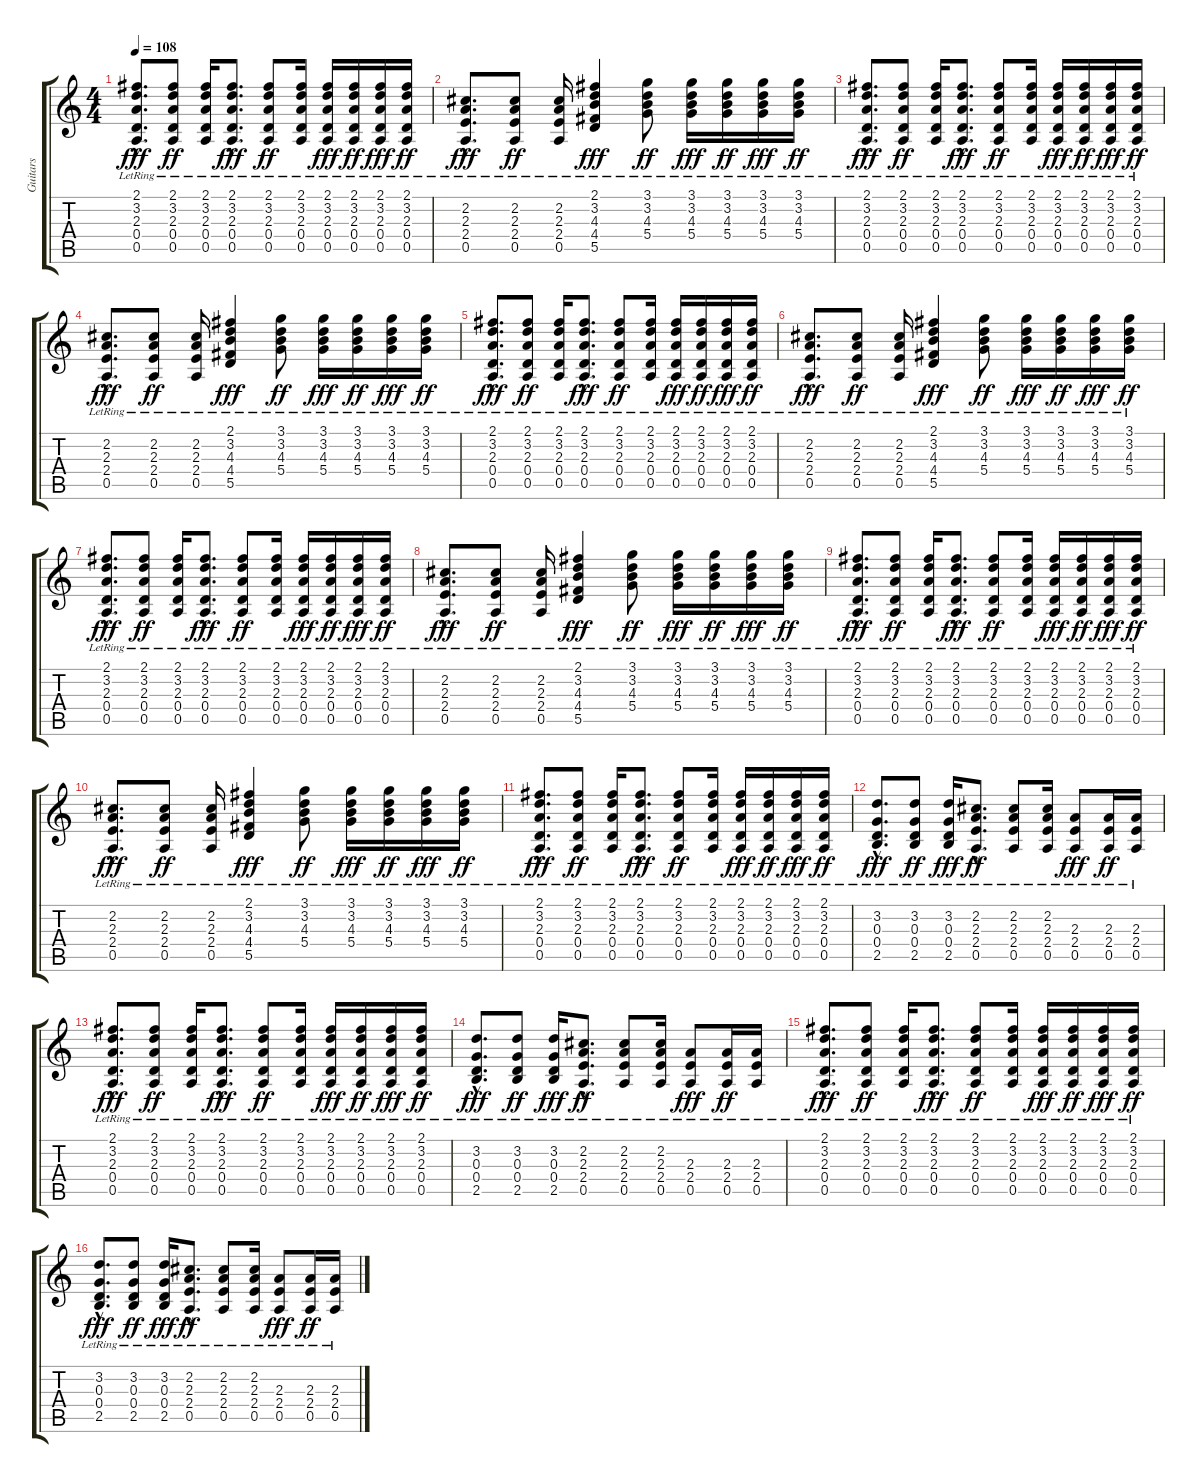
\track ("Guitars" "Guitars") {instrument acousticguitarsteel}
\staff {score tabs}
\tuning (E4 B3 G3 D3 A2 E2) {hide}
\ts (4 4)
\tempo 108
\clef g2
\ks c
(2.1{hac lr} 3.2{hac lr} 2.3{hac lr} 0.4{hac lr} 0.5{hac lr}).8{d dy fff} (2.1{lr} 3.2{lr} 2.3{lr} 0.4{lr} 0.5{lr}).8{dy ff} (2.1{lr} 3.2{lr} 2.3{lr} 0.4{lr} 0.5{lr}).16 (2.1{hac lr} 3.2{hac lr} 2.3{hac lr} 0.4{hac lr} 0.5{hac lr}).8{d dy fff} (2.1{lr} 3.2{lr} 2.3{lr} 0.4{lr} 0.5{lr}).8{dy ff} (2.1{lr} 3.2{lr} 2.3{lr} 0.4{lr} 0.5{lr}).16 (2.1{lr} 3.2{lr} 2.3{lr} 0.4{lr} 0.5{lr}).16{dy fff} (2.1{lr} 3.2{lr} 2.3{lr} 0.4{lr} 0.5{lr}).16{dy ff} (2.1{lr} 3.2{lr} 2.3{lr} 0.4{lr} 0.5{lr}).16{dy fff} (2.1{lr} 3.2{lr} 2.3{lr} 0.4{lr} 0.5{lr}).16{dy ff} |
(2.2{hac lr} 2.3{hac lr} 2.4{hac lr} 0.5{hac lr}).8{d dy fff} (2.2{lr} 2.3{lr} 2.4{lr} 0.5{lr}).8{dy ff} (2.2{lr} 2.3{lr} 2.4{lr} 0.5{lr}).16 (2.1{lr} 3.2{lr} 4.3{lr} 4.4{lr} 5.5{lr}).4{dy fff} (3.1{lr} 3.2{lr} 4.3{lr} 5.4{lr}).8{dy ff} (3.1{lr} 3.2{lr} 4.3{lr} 5.4{lr}).16{dy fff} (3.1{lr} 3.2{lr} 4.3{lr} 5.4{lr}).16{dy ff} (3.1{lr} 3.2{lr} 4.3{lr} 5.4{lr}).16{dy fff} (3.1{lr} 3.2{lr} 4.3{lr} 5.4{lr}).16{dy ff} |
(2.1{hac lr} 3.2{hac lr} 2.3{hac lr} 0.4{hac lr} 0.5{hac lr}).8{d dy fff} (2.1{lr} 3.2{lr} 2.3{lr} 0.4{lr} 0.5{lr}).8{dy ff} (2.1{lr} 3.2{lr} 2.3{lr} 0.4{lr} 0.5{lr}).16 (2.1{hac lr} 3.2{hac lr} 2.3{hac lr} 0.4{hac lr} 0.5{hac lr}).8{d dy fff} (2.1{lr} 3.2{lr} 2.3{lr} 0.4{lr} 0.5{lr}).8{dy ff} (2.1{lr} 3.2{lr} 2.3{lr} 0.4{lr} 0.5{lr}).16 (2.1{lr} 3.2{lr} 2.3{lr} 0.4{lr} 0.5{lr}).16{dy fff} (2.1{lr} 3.2{lr} 2.3{lr} 0.4{lr} 0.5{lr}).16{dy ff} (2.1{lr} 3.2{lr} 2.3{lr} 0.4{lr} 0.5{lr}).16{dy fff} (2.1{lr} 3.2{lr} 2.3{lr} 0.4{lr} 0.5{lr}).16{dy ff} |
(2.2{hac lr} 2.3{hac lr} 2.4{hac lr} 0.5{hac lr}).8{d dy fff} (2.2{lr} 2.3{lr} 2.4{lr} 0.5{lr}).8{dy ff} (2.2{lr} 2.3{lr} 2.4{lr} 0.5{lr}).16 (2.1{lr} 3.2{lr} 4.3{lr} 4.4{lr} 5.5{lr}).4{dy fff} (3.1{lr} 3.2{lr} 4.3{lr} 5.4{lr}).8{dy ff} (3.1{lr} 3.2{lr} 4.3{lr} 5.4{lr}).16{dy fff} (3.1{lr} 3.2{lr} 4.3{lr} 5.4{lr}).16{dy ff} (3.1{lr} 3.2{lr} 4.3{lr} 5.4{lr}).16{dy fff} (3.1{lr} 3.2{lr} 4.3{lr} 5.4{lr}).16{dy ff} |
(2.1{hac lr} 3.2{hac lr} 2.3{hac lr} 0.4{hac lr} 0.5{hac lr}).8{d dy fff} (2.1{lr} 3.2{lr} 2.3{lr} 0.4{lr} 0.5{lr}).8{dy ff} (2.1{lr} 3.2{lr} 2.3{lr} 0.4{lr} 0.5{lr}).16 (2.1{hac lr} 3.2{hac lr} 2.3{hac lr} 0.4{hac lr} 0.5{hac lr}).8{d dy fff} (2.1{lr} 3.2{lr} 2.3{lr} 0.4{lr} 0.5{lr}).8{dy ff} (2.1{lr} 3.2{lr} 2.3{lr} 0.4{lr} 0.5{lr}).16 (2.1{lr} 3.2{lr} 2.3{lr} 0.4{lr} 0.5{lr}).16{dy fff} (2.1{lr} 3.2{lr} 2.3{lr} 0.4{lr} 0.5{lr}).16{dy ff} (2.1{lr} 3.2{lr} 2.3{lr} 0.4{lr} 0.5{lr}).16{dy fff} (2.1{lr} 3.2{lr} 2.3{lr} 0.4{lr} 0.5{lr}).16{dy ff} |
(2.2{hac lr} 2.3{hac lr} 2.4{hac lr} 0.5{hac lr}).8{d dy fff} (2.2{lr} 2.3{lr} 2.4{lr} 0.5{lr}).8{dy ff} (2.2{lr} 2.3{lr} 2.4{lr} 0.5{lr}).16 (2.1{lr} 3.2{lr} 4.3{lr} 4.4{lr} 5.5{lr}).4{dy fff} (3.1{lr} 3.2{lr} 4.3{lr} 5.4{lr}).8{dy ff} (3.1{lr} 3.2{lr} 4.3{lr} 5.4{lr}).16{dy fff} (3.1{lr} 3.2{lr} 4.3{lr} 5.4{lr}).16{dy ff} (3.1{lr} 3.2{lr} 4.3{lr} 5.4{lr}).16{dy fff} (3.1{lr} 3.2{lr} 4.3{lr} 5.4{lr}).16{dy ff} |
(2.1{hac lr} 3.2{hac lr} 2.3{hac lr} 0.4{hac lr} 0.5{hac lr}).8{d dy fff} (2.1{lr} 3.2{lr} 2.3{lr} 0.4{lr} 0.5{lr}).8{dy ff} (2.1{lr} 3.2{lr} 2.3{lr} 0.4{lr} 0.5{lr}).16 (2.1{hac lr} 3.2{hac lr} 2.3{hac lr} 0.4{hac lr} 0.5{hac lr}).8{d dy fff} (2.1{lr} 3.2{lr} 2.3{lr} 0.4{lr} 0.5{lr}).8{dy ff} (2.1{lr} 3.2{lr} 2.3{lr} 0.4{lr} 0.5{lr}).16 (2.1{lr} 3.2{lr} 2.3{lr} 0.4{lr} 0.5{lr}).16{dy fff} (2.1{lr} 3.2{lr} 2.3{lr} 0.4{lr} 0.5{lr}).16{dy ff} (2.1{lr} 3.2{lr} 2.3{lr} 0.4{lr} 0.5{lr}).16{dy fff} (2.1{lr} 3.2{lr} 2.3{lr} 0.4{lr} 0.5{lr}).16{dy ff} |
(2.2{hac lr} 2.3{hac lr} 2.4{hac lr} 0.5{hac lr}).8{d dy fff} (2.2{lr} 2.3{lr} 2.4{lr} 0.5{lr}).8{dy ff} (2.2{lr} 2.3{lr} 2.4{lr} 0.5{lr}).16 (2.1{lr} 3.2{lr} 4.3{lr} 4.4{lr} 5.5{lr}).4{dy fff} (3.1{lr} 3.2{lr} 4.3{lr} 5.4{lr}).8{dy ff} (3.1{lr} 3.2{lr} 4.3{lr} 5.4{lr}).16{dy fff} (3.1{lr} 3.2{lr} 4.3{lr} 5.4{lr}).16{dy ff} (3.1{lr} 3.2{lr} 4.3{lr} 5.4{lr}).16{dy fff} (3.1{lr} 3.2{lr} 4.3{lr} 5.4{lr}).16{dy ff} |
(2.1{hac lr} 3.2{hac lr} 2.3{hac lr} 0.4{hac lr} 0.5{hac lr}).8{d dy fff} (2.1{lr} 3.2{lr} 2.3{lr} 0.4{lr} 0.5{lr}).8{dy ff} (2.1{lr} 3.2{lr} 2.3{lr} 0.4{lr} 0.5{lr}).16 (2.1{hac lr} 3.2{hac lr} 2.3{hac lr} 0.4{hac lr} 0.5{hac lr}).8{d dy fff} (2.1{lr} 3.2{lr} 2.3{lr} 0.4{lr} 0.5{lr}).8{dy ff} (2.1{lr} 3.2{lr} 2.3{lr} 0.4{lr} 0.5{lr}).16 (2.1{lr} 3.2{lr} 2.3{lr} 0.4{lr} 0.5{lr}).16{dy fff} (2.1{lr} 3.2{lr} 2.3{lr} 0.4{lr} 0.5{lr}).16{dy ff} (2.1{lr} 3.2{lr} 2.3{lr} 0.4{lr} 0.5{lr}).16{dy fff} (2.1{lr} 3.2{lr} 2.3{lr} 0.4{lr} 0.5{lr}).16{dy ff} |
(2.2{hac lr} 2.3{hac lr} 2.4{hac lr} 0.5{hac lr}).8{d dy fff} (2.2{lr} 2.3{lr} 2.4{lr} 0.5{lr}).8{dy ff} (2.2{lr} 2.3{lr} 2.4{lr} 0.5{lr}).16 (2.1{lr} 3.2{lr} 4.3{lr} 4.4{lr} 5.5{lr}).4{dy fff} (3.1{lr} 3.2{lr} 4.3{lr} 5.4{lr}).8{dy ff} (3.1{lr} 3.2{lr} 4.3{lr} 5.4{lr}).16{dy fff} (3.1{lr} 3.2{lr} 4.3{lr} 5.4{lr}).16{dy ff} (3.1{lr} 3.2{lr} 4.3{lr} 5.4{lr}).16{dy fff} (3.1{lr} 3.2{lr} 4.3{lr} 5.4{lr}).16{dy ff} |
(2.1{hac lr} 3.2{hac lr} 2.3{hac lr} 0.4{hac lr} 0.5{hac lr}).8{d dy fff volume 9} (2.1{lr} 3.2{lr} 2.3{lr} 0.4{lr} 0.5{lr}).8{dy ff} (2.1{lr} 3.2{lr} 2.3{lr} 0.4{lr} 0.5{lr}).16 (2.1{hac lr} 3.2{hac lr} 2.3{hac lr} 0.4{hac lr} 0.5{hac lr}).8{d dy fff} (2.1{lr} 3.2{lr} 2.3{lr} 0.4{lr} 0.5{lr}).8{dy ff} (2.1{lr} 3.2{lr} 2.3{lr} 0.4{lr} 0.5{lr}).16 (2.1{lr} 3.2{lr} 2.3{lr} 0.4{lr} 0.5{lr}).16{dy fff} (2.1{lr} 3.2{lr} 2.3{lr} 0.4{lr} 0.5{lr}).16{dy ff} (2.1{lr} 3.2{lr} 2.3{lr} 0.4{lr} 0.5{lr}).16{dy fff} (2.1{lr} 3.2{lr} 2.3{lr} 0.4{lr} 0.5{lr}).16{dy ff} |
(3.2{hac lr} 0.3{hac lr} 0.4{hac lr} 2.5{hac lr}).8{d dy fff} (3.2{lr} 0.3{lr} 0.4{lr} 2.5{lr}).8{dy ff} (3.2{lr} 0.3{lr} 0.4{lr} 2.5{lr}).16{dy fff} (2.2{hac lr} 2.3{hac lr} 2.4{hac lr} 0.5{hac lr}).8{d dy ff} (2.2{lr} 2.3{lr} 2.4{lr} 0.5{lr}).8 (2.2{lr} 2.3{lr} 2.4{lr} 0.5{lr}).16 (2.3{lr} 2.4{lr} 0.5{lr}).8{dy fff} (2.3{lr} 2.4{lr} 0.5{lr}).16{dy ff} (2.3{lr} 2.4{lr} 0.5{lr}).16 |
(2.1{hac lr} 3.2{hac lr} 2.3{hac lr} 0.4{hac lr} 0.5{hac lr}).8{d dy fff} (2.1{lr} 3.2{lr} 2.3{lr} 0.4{lr} 0.5{lr}).8{dy ff} (2.1{lr} 3.2{lr} 2.3{lr} 0.4{lr} 0.5{lr}).16 (2.1{hac lr} 3.2{hac lr} 2.3{hac lr} 0.4{hac lr} 0.5{hac lr}).8{d dy fff} (2.1{lr} 3.2{lr} 2.3{lr} 0.4{lr} 0.5{lr}).8{dy ff} (2.1{lr} 3.2{lr} 2.3{lr} 0.4{lr} 0.5{lr}).16 (2.1{lr} 3.2{lr} 2.3{lr} 0.4{lr} 0.5{lr}).16{dy fff} (2.1{lr} 3.2{lr} 2.3{lr} 0.4{lr} 0.5{lr}).16{dy ff} (2.1{lr} 3.2{lr} 2.3{lr} 0.4{lr} 0.5{lr}).16{dy fff} (2.1{lr} 3.2{lr} 2.3{lr} 0.4{lr} 0.5{lr}).16{dy ff} |
(3.2{hac lr} 0.3{hac lr} 0.4{hac lr} 2.5{hac lr}).8{d dy fff} (3.2{lr} 0.3{lr} 0.4{lr} 2.5{lr}).8{dy ff} (3.2{lr} 0.3{lr} 0.4{lr} 2.5{lr}).16{dy fff} (2.2{hac lr} 2.3{hac lr} 2.4{hac lr} 0.5{hac lr}).8{d dy ff} (2.2{lr} 2.3{lr} 2.4{lr} 0.5{lr}).8 (2.2{lr} 2.3{lr} 2.4{lr} 0.5{lr}).16 (2.3{lr} 2.4{lr} 0.5{lr}).8{dy fff} (2.3{lr} 2.4{lr} 0.5{lr}).16{dy ff} (2.3{lr} 2.4{lr} 0.5{lr}).16 |
(2.1{hac lr} 3.2{hac lr} 2.3{hac lr} 0.4{hac lr} 0.5{hac lr}).8{d dy fff} (2.1{lr} 3.2{lr} 2.3{lr} 0.4{lr} 0.5{lr}).8{dy ff} (2.1{lr} 3.2{lr} 2.3{lr} 0.4{lr} 0.5{lr}).16 (2.1{hac lr} 3.2{hac lr} 2.3{hac lr} 0.4{hac lr} 0.5{hac lr}).8{d dy fff} (2.1{lr} 3.2{lr} 2.3{lr} 0.4{lr} 0.5{lr}).8{dy ff} (2.1{lr} 3.2{lr} 2.3{lr} 0.4{lr} 0.5{lr}).16 (2.1{lr} 3.2{lr} 2.3{lr} 0.4{lr} 0.5{lr}).16{dy fff} (2.1{lr} 3.2{lr} 2.3{lr} 0.4{lr} 0.5{lr}).16{dy ff} (2.1{lr} 3.2{lr} 2.3{lr} 0.4{lr} 0.5{lr}).16{dy fff} (2.1{lr} 3.2{lr} 2.3{lr} 0.4{lr} 0.5{lr}).16{dy ff} |
(3.2{hac lr} 0.3{hac lr} 0.4{hac lr} 2.5{hac lr}).8{d dy fff} (3.2{lr} 0.3{lr} 0.4{lr} 2.5{lr}).8{dy ff} (3.2{lr} 0.3{lr} 0.4{lr} 2.5{lr}).16{dy fff} (2.2{hac lr} 2.3{hac lr} 2.4{hac lr} 0.5{hac lr}).8{d dy ff} (2.2{lr} 2.3{lr} 2.4{lr} 0.5{lr}).8 (2.2{lr} 2.3{lr} 2.4{lr} 0.5{lr}).16 (2.3{lr} 2.4{lr} 0.5{lr}).8{dy fff} (2.3{lr} 2.4{lr} 0.5{lr}).16{dy ff} (2.3{lr} 2.4{lr} 0.5{lr}).16
